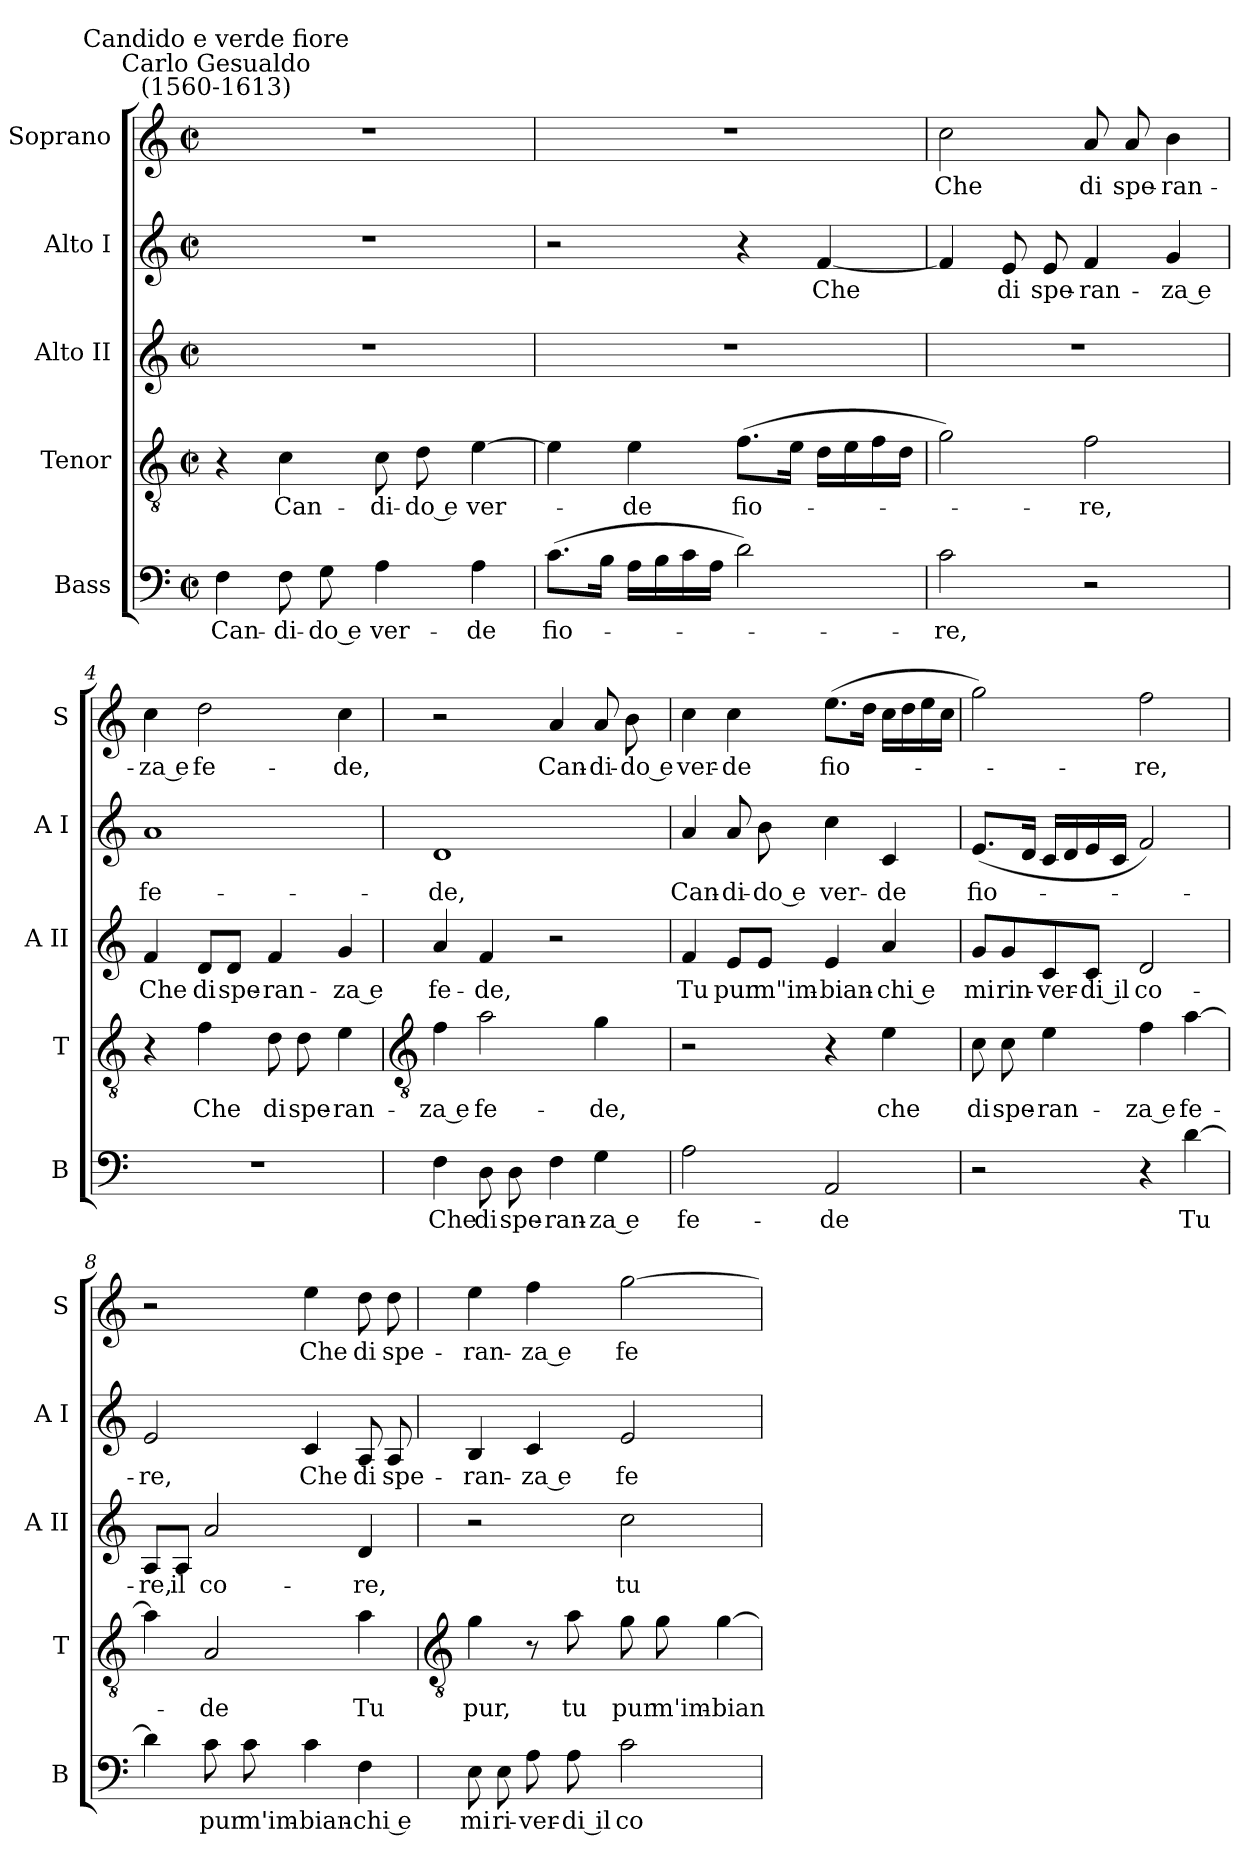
**kern	**text	**kern	**text	**kern	**text	**kern	**text	**kern	**text
*part5	*part5	*part4	*part4	*part3	*part3	*part2	*part2	*part1	*part1
*staff5	*staff5	*staff4	*staff4	*staff3	*staff3	*staff2	*staff2	*staff1	*staff1
*I"Bass	*	*I"Tenor	*	*I"Alto II	*	*I"Alto I	*	*I"Soprano	*
*I'B	*	*I'T	*	*I'A II	*	*I'A I	*	*I'S	*
*clefF4	*	*clefGv2	*	*clefG2	*	*clefG2	*	*clefG2	*
*k[]	*	*k[]	*	*k[]	*	*k[]	*	*k[]	*
*C:	*	*C:	*	*C:	*	*C:	*	*C:	*
*M2/2	*	*M2/2	*	*M2/2	*	*M2/2	*	*M2/2	*
*met(c|)	*	*met(c|)	*	*met(c|)	*	*met(c|)	*	*met(c|)	*
=1	=1	=1	=1	=1	=1	=1	=1	=1	=1
!	!	!	!	!	!	!	!	!LO:TX:a:cj:t=Carlo Gesualdo\n(1560-1613)	!
!	!	!	!	!	!	!	!	!LO:TX:a:cj:t=Candido e verde fiore	!
!	!LO:LY:b	!	!	!	!	!	!	!	!
4F	Can-	4r	.	1r	.	1r	.	1r	.
!	!LO:LY:b	!	!LO:LY:b	!	!	!	!	!	!
8F	-di-	4c	Can-	.	.	.	.	.	.
!	!LO:LY:b	!	!	!	!	!	!	!	!
8G	-do e	.	.	.	.	.	.	.	.
!	!LO:LY:b	!	!LO:LY:b	!	!	!	!	!	!
4A	ver-	8c	-di-	.	.	.	.	.	.
!	!	!	!LO:LY:b	!	!	!	!	!	!
.	.	8d	-do e	.	.	.	.	.	.
!	!LO:LY:b	!	!LO:LY:b	!	!	!	!	!	!
4A	-de	[4e	ver-	.	.	.	.	.	.
=2	=2	=2	=2	=2	=2	=2	=2	=2	=2
!	!LO:LY:b	!	!	!	!	!	!	!	!
(>8.cL	fio-	4e]	.	1r	.	2r	.	1r	.
16BJ	.	.	.	.	.	.	.	.	.
!	!	!	!LO:LY:b	!	!	!	!	!	!
16ALL	.	4e	de	.	.	.	.	.	.
16B	.	.	.	.	.	.	.	.	.
16c	.	.	.	.	.	.	.	.	.
16AJJ	.	.	.	.	.	.	.	.	.
!	!	!	!LO:LY:b	!	!	!	!	!	!
2d)	.	(>8.fL	fio-	.	.	4r	.	.	.
.	.	16eJ	.	.	.	.	.	.	.
!	!	!	!	!	!	!	!LO:LY:b	!	!
.	.	16dLL	.	.	.	[4f	Che	.	.
.	.	16e	.	.	.	.	.	.	.
.	.	16f	.	.	.	.	.	.	.
.	.	16dJJ	.	.	.	.	.	.	.
=3	=3	=3	=3	=3	=3	=3	=3	=3	=3
!	!LO:LY:b	!	!	!	!	!	!	!	!LO:LY:b
2c	re,	2g)	.	1r	.	4f]	.	2cc	Che
!	!	!	!	!	!	!	!LO:LY:b	!	!
.	.	.	.	.	.	8e	di	.	.
!	!	!	!	!	!	!	!LO:LY:b	!	!
.	.	.	.	.	.	8e	spe-	.	.
!	!	!	!LO:LY:b	!	!	!	!LO:LY:b	!	!LO:LY:b
2r	.	2f	re,	.	.	4f	-ran-	8a	di
!	!	!	!	!	!	!	!	!	!LO:LY:b
.	.	.	.	.	.	.	.	8a	spe-
!	!	!	!	!	!	!	!LO:LY:b	!	!LO:LY:b
.	.	.	.	.	.	4g	-za e	4b	-ran-
=4	=4	=4	=4	=4	=4	=4	=4	=4	=4
!	!	!	!	!	!LO:LY:b	!	!LO:LY:b	!	!LO:LY:b
1r	.	4r	.	4f	Che	1a	fe-	4cc	-za e
!	!	!	!LO:LY:b	!	!LO:LY:b	!	!	!	!LO:LY:b
.	.	4f	Che	8d/L	di	.	.	2dd	fe-
!	!	!	!	!	!LO:LY:b	!	!	!	!
.	.	.	.	8d/J	spe-	.	.	.	.
!	!	!	!LO:LY:b	!	!LO:LY:b	!	!	!	!
.	.	8d	di	4f	-ran-	.	.	.	.
!	!	!	!LO:LY:b	!	!	!	!	!	!
.	.	8d	spe-	.	.	.	.	.	.
!	!	!	!LO:LY:b	!	!LO:LY:b	!	!	!	!LO:LY:b
.	.	4e	-ran-	4g	-za e	.	.	4cc	-de,
!!LO:LB:g=z
=5	=5	=5	=5	=5	=5	=5	=5	=5	=5
*	*	*clefGv2	*	*	*	*	*	*	*
!	!LO:LY:b	!	!LO:LY:b	!	!LO:LY:b	!	!LO:LY:b	!	!
4F	Che	4f	-za e	4a	fe-	1d	-de,	2r	.
!	!LO:LY:b	!	!LO:LY:b	!	!LO:LY:b	!	!	!	!
8D	di	2a	fe-	4f	-de,	.	.	.	.
!	!LO:LY:b	!	!	!	!	!	!	!	!
8D	spe-	.	.	.	.	.	.	.	.
!	!LO:LY:b	!	!	!	!	!	!	!	!LO:LY:b
4F	-ran-	.	.	2r	.	.	.	4a	Can-
!	!LO:LY:b	!	!LO:LY:b	!	!	!	!	!	!LO:LY:b
4G	-za e	4g	-de,	.	.	.	.	8a	-di-
!	!	!	!	!	!	!	!	!	!LO:LY:b
.	.	.	.	.	.	.	.	8b	-do e
=6	=6	=6	=6	=6	=6	=6	=6	=6	=6
!	!LO:LY:b	!	!	!	!LO:LY:b	!	!LO:LY:b	!	!LO:LY:b
2A	fe-	2r	.	4f	Tu	4a	Can-	4cc	ver-
!	!	!	!	!	!LO:LY:b	!	!LO:LY:b	!	!LO:LY:b
.	.	.	.	8e/L	pur	8a	-di-	4cc	-de
!	!	!	!	!	!LO:LY:b	!	!LO:LY:b	!	!
.	.	.	.	8e/J	m"im-	8b	-do e	.	.
!	!LO:LY:b	!	!	!	!LO:LY:b	!	!LO:LY:b	!	!LO:LY:b
2AA	-de	4r	.	4e	-bian-	4cc	ver-	(>8.eeL	fio-
.	.	.	.	.	.	.	.	16ddJ	.
!	!	!	!LO:LY:b	!	!LO:LY:b	!	!LO:LY:b	!	!
.	.	4e	che	4a	-chi e	4c	-de	16ccLL	.
.	.	.	.	.	.	.	.	16dd	.
.	.	.	.	.	.	.	.	16ee	.
.	.	.	.	.	.	.	.	16ccJJ	.
=7	=7	=7	=7	=7	=7	=7	=7	=7	=7
!	!	!	!LO:LY:b	!	!LO:LY:b	!	!LO:LY:b	!	!
2r	.	8c	di	8g/L	mi	(<8.eL	fio-	2gg)	.
!	!	!	!LO:LY:b	!	!LO:LY:b	!	!	!	!
.	.	8c	spe-	8g/	rin-	.	.	.	.
.	.	.	.	.	.	16dJ	.	.	.
!	!	!	!LO:LY:b	!	!LO:LY:b	!	!	!	!
.	.	4e	-ran-	8c/	-ver-	16cLL	.	.	.
.	.	.	.	.	.	16d	.	.	.
!	!	!	!	!	!LO:LY:b	!	!	!	!
.	.	.	.	8c/J	-di il	16e	.	.	.
.	.	.	.	.	.	16cJJ	.	.	.
!	!	!	!LO:LY:b	!	!LO:LY:b	!	!	!	!LO:LY:b
4r	.	4f	-za e	2d	co-	2f)	.	2ff	re,
!	!LO:LY:b	!	!LO:LY:b	!	!	!	!	!	!
[4d	Tu	[4a	fe-	.	.	.	.	.	.
=8	=8	=8	=8	=8	=8	=8	=8	=8	=8
!	!	!	!	!	!LO:LY:b	!	!LO:LY:b	!	!
4d]	.	4a]	.	8A/L	-re,	2e	re,	2r	.
!	!	!	!	!	!LO:LY:b	!	!	!	!
.	.	.	.	8A/J	il	.	.	.	.
!	!LO:LY:b	!	!LO:LY:b	!	!LO:LY:b	!	!	!	!
8c	pur	2A	de	2a	co-	.	.	.	.
!	!LO:LY:b	!	!	!	!	!	!	!	!
8c	m'im-	.	.	.	.	.	.	.	.
!	!LO:LY:b	!	!	!	!	!	!LO:LY:b	!	!LO:LY:b
4c	-bian-	.	.	.	.	4c	Che	4ee	Che
!	!LO:LY:b	!	!LO:LY:b	!	!LO:LY:b	!	!LO:LY:b	!	!LO:LY:b
4F	-chi e	4a	Tu	4d	-re,	8A	di	8dd	di
!	!	!	!	!	!	!	!LO:LY:b	!	!LO:LY:b
.	.	.	.	.	.	8A	spe-	8dd	spe-
!!LO:LB:g=z
=9	=9	=9	=9	=9	=9	=9	=9	=9	=9
*	*	*clefGv2	*	*	*	*	*	*	*
!	!LO:LY:b	!	!LO:LY:b	!	!	!	!LO:LY:b	!	!LO:LY:b
8E	mi	4g	pur,	2r	.	4B	-ran-	4ee	-ran-
!	!LO:LY:b	!	!	!	!	!	!	!	!
8E	ri-	.	.	.	.	.	.	.	.
!	!LO:LY:b	!	!	!	!	!	!LO:LY:b	!	!LO:LY:b
8A	-ver-	8r	.	.	.	4c	-za e	4ff	-za e
!	!LO:LY:b	!	!LO:LY:b	!	!	!	!	!	!
8A	-di il	8a	tu	.	.	.	.	.	.
!	!LO:LY:b	!	!LO:LY:b	!	!LO:LY:b	!	!LO:LY:b	!	!LO:LY:b
2c	co-	8g	pur	2cc	tu	2e	fe-	[2gg	fe-
!	!	!	!LO:LY:b	!	!	!	!	!	!
.	.	8g	m'im-	.	.	.	.	.	.
!	!	!	!LO:LY:b	!	!	!	!	!	!
.	.	[4g	-bian-	.	.	.	.	.	.
=	=	=	=	=	=	=	=	=	=
*-	*-	*-	*-	*-	*-	*-	*-	*-	*-
